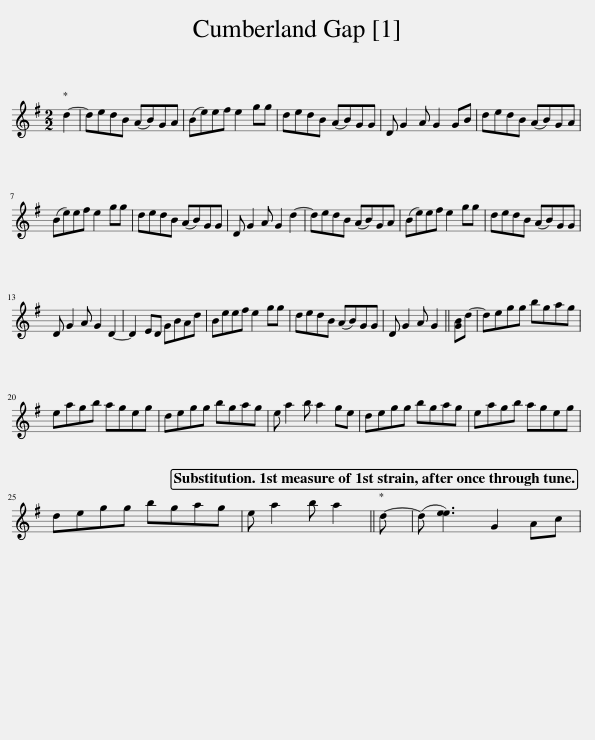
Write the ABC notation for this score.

X:1
L:1/8
M:2/2
I:linebreak $
K:G
V:1 treble
V:1
 d2- | dedB (AB)GA | (Be)ef e2 gg | dedB (AB)GG | D G2 A G2 GB | %5
 dedB (AB)GA |$ (Be)ef e2 gg | dedB (AB)GG | D G2 A G2 d2- | dedB (AB)GA | %10
 (Be)ef e2 gg | dedB (AB)GG |$ D G2 A G2 D2- | D2 ED GBAd | Beef e2 gg | %15
 dedB (AB)GG | D G2 A G2 || [GB]d- | degg bgag |$ eagb ageg | %20
 degg bgag | e a2 b a2 ge | degg bgag | eagb ageg |$ degg bgag | %25
 e a2 b a2 || d- | (d [ee]3) G2 Ac | %28
